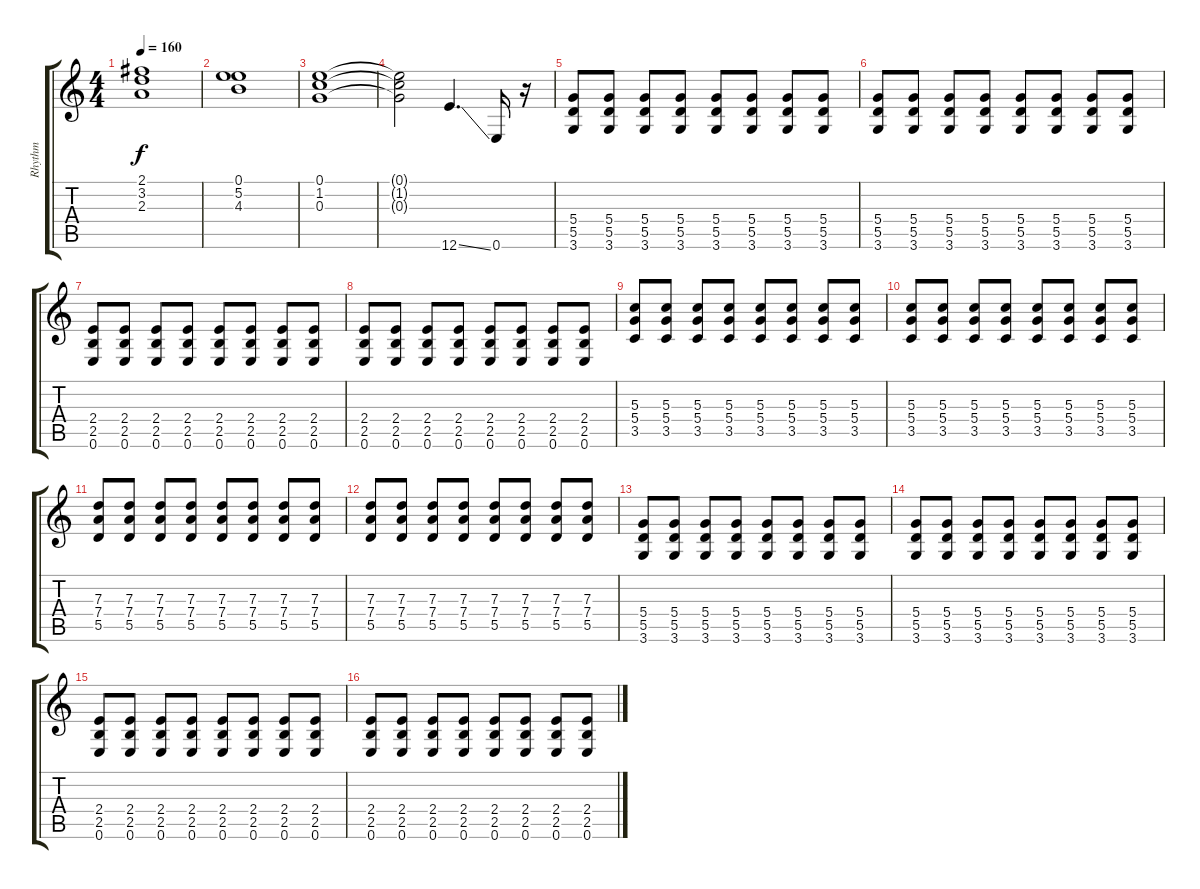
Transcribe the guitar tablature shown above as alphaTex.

\track ("Rhythm" "Rhythm") {instrument distortionguitar}
\staff {score tabs}
\tuning (E4 B3 G3 D3 A2 E2) {hide}
\ts (4 4)
\tempo 160
\clef g2
\ks c
(2.1 3.2 2.3).1{dy f} |
(0.1 5.2 4.3).1 |
(0.1 1.2 0.3).1 |
(0.1{t} 1.2{t} 0.3{t}).2 12.6{ss}.4{d} 0.6.16 r.16 |
(5.4 5.5 3.6).8 (5.4 5.5 3.6).8 (5.4 5.5 3.6).8 (5.4 5.5 3.6).8 (5.4 5.5 3.6).8 (5.4 5.5 3.6).8 (5.4 5.5 3.6).8 (5.4 5.5 3.6).8 |
(5.4 5.5 3.6).8 (5.4 5.5 3.6).8 (5.4 5.5 3.6).8 (5.4 5.5 3.6).8 (5.4 5.5 3.6).8 (5.4 5.5 3.6).8 (5.4 5.5 3.6).8 (5.4 5.5 3.6).8 |
(2.4 2.5 0.6).8 (2.4 2.5 0.6).8 (2.4 2.5 0.6).8 (2.4 2.5 0.6).8 (2.4 2.5 0.6).8 (2.4 2.5 0.6).8 (2.4 2.5 0.6).8 (2.4 2.5 0.6).8 |
(2.4 2.5 0.6).8 (2.4 2.5 0.6).8 (2.4 2.5 0.6).8 (2.4 2.5 0.6).8 (2.4 2.5 0.6).8 (2.4 2.5 0.6).8 (2.4 2.5 0.6).8 (2.4 2.5 0.6).8 |
(5.3 5.4 3.5).8 (5.3 5.4 3.5).8 (5.3 5.4 3.5).8 (5.3 5.4 3.5).8 (5.3 5.4 3.5).8 (5.3 5.4 3.5).8 (5.3 5.4 3.5).8 (5.3 5.4 3.5).8 |
(5.3 5.4 3.5).8 (5.3 5.4 3.5).8 (5.3 5.4 3.5).8 (5.3 5.4 3.5).8 (5.3 5.4 3.5).8 (5.3 5.4 3.5).8 (5.3 5.4 3.5).8 (5.3 5.4 3.5).8 |
(7.3 7.4 5.5).8 (7.3 7.4 5.5).8 (7.3 7.4 5.5).8 (7.3 7.4 5.5).8 (7.3 7.4 5.5).8 (7.3 7.4 5.5).8 (7.3 7.4 5.5).8 (7.3 7.4 5.5).8 |
(7.3 7.4 5.5).8 (7.3 7.4 5.5).8 (7.3 7.4 5.5).8 (7.3 7.4 5.5).8 (7.3 7.4 5.5).8 (7.3 7.4 5.5).8 (7.3 7.4 5.5).8 (7.3 7.4 5.5).8 |
(5.4 5.5 3.6).8 (5.4 5.5 3.6).8 (5.4 5.5 3.6).8 (5.4 5.5 3.6).8 (5.4 5.5 3.6).8 (5.4 5.5 3.6).8 (5.4 5.5 3.6).8 (5.4 5.5 3.6).8 |
(5.4 5.5 3.6).8 (5.4 5.5 3.6).8 (5.4 5.5 3.6).8 (5.4 5.5 3.6).8 (5.4 5.5 3.6).8 (5.4 5.5 3.6).8 (5.4 5.5 3.6).8 (5.4 5.5 3.6).8 |
(2.4 2.5 0.6).8 (2.4 2.5 0.6).8 (2.4 2.5 0.6).8 (2.4 2.5 0.6).8 (2.4 2.5 0.6).8 (2.4 2.5 0.6).8 (2.4 2.5 0.6).8 (2.4 2.5 0.6).8 |
(2.4 2.5 0.6).8 (2.4 2.5 0.6).8 (2.4 2.5 0.6).8 (2.4 2.5 0.6).8 (2.4 2.5 0.6).8 (2.4 2.5 0.6).8 (2.4 2.5 0.6).8 (2.4 2.5 0.6).8
